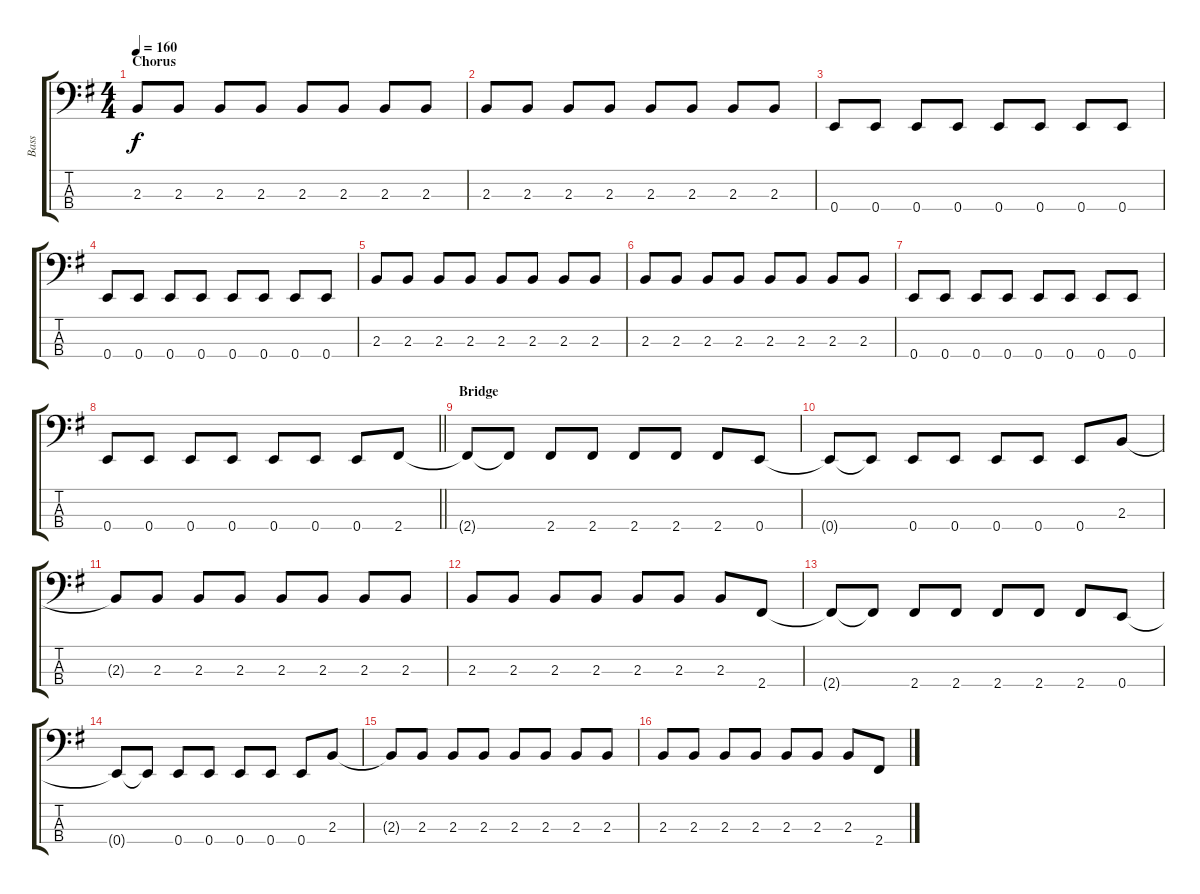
\track ("Bass" "Bass") {instrument electricbasspick}
\staff {score tabs}
\tuning (G2 D2 A1 E1) {hide}
\ts (4 4)
\section ("" "Chorus")
\tempo 160
\clef f4
\ks g
2.3.8{dy f} 2.3.8 2.3.8 2.3.8 2.3.8 2.3.8 2.3.8 2.3.8 |
2.3.8 2.3.8 2.3.8 2.3.8 2.3.8 2.3.8 2.3.8 2.3.8 |
0.4.8 0.4.8 0.4.8 0.4.8 0.4.8 0.4.8 0.4.8 0.4.8 |
0.4.8 0.4.8 0.4.8 0.4.8 0.4.8 0.4.8 0.4.8 0.4.8 |
2.3.8 2.3.8 2.3.8 2.3.8 2.3.8 2.3.8 2.3.8 2.3.8 |
2.3.8 2.3.8 2.3.8 2.3.8 2.3.8 2.3.8 2.3.8 2.3.8 |
0.4.8 0.4.8 0.4.8 0.4.8 0.4.8 0.4.8 0.4.8 0.4.8 |
\barLineRight lightlight
0.4.8 0.4.8 0.4.8 0.4.8 0.4.8 0.4.8 0.4.8 2.4.8 |
\section ("" "Bridge")
2.4{t}.8 2.4{t}.8 2.4.8 2.4.8 2.4.8 2.4.8 2.4.8 0.4.8 |
0.4{t}.8 0.4{t}.8 0.4.8 0.4.8 0.4.8 0.4.8 0.4.8 2.3.8 |
2.3{t}.8 2.3.8 2.3.8 2.3.8 2.3.8 2.3.8 2.3.8 2.3.8 |
2.3.8 2.3.8 2.3.8 2.3.8 2.3.8 2.3.8 2.3.8 2.4.8 |
2.4{t}.8 2.4{t}.8 2.4.8 2.4.8 2.4.8 2.4.8 2.4.8 0.4.8 |
0.4{t}.8 0.4{t}.8 0.4.8 0.4.8 0.4.8 0.4.8 0.4.8 2.3.8 |
2.3{t}.8 2.3.8 2.3.8 2.3.8 2.3.8 2.3.8 2.3.8 2.3.8 |
2.3.8 2.3.8 2.3.8 2.3.8 2.3.8 2.3.8 2.3.8 2.4.8
